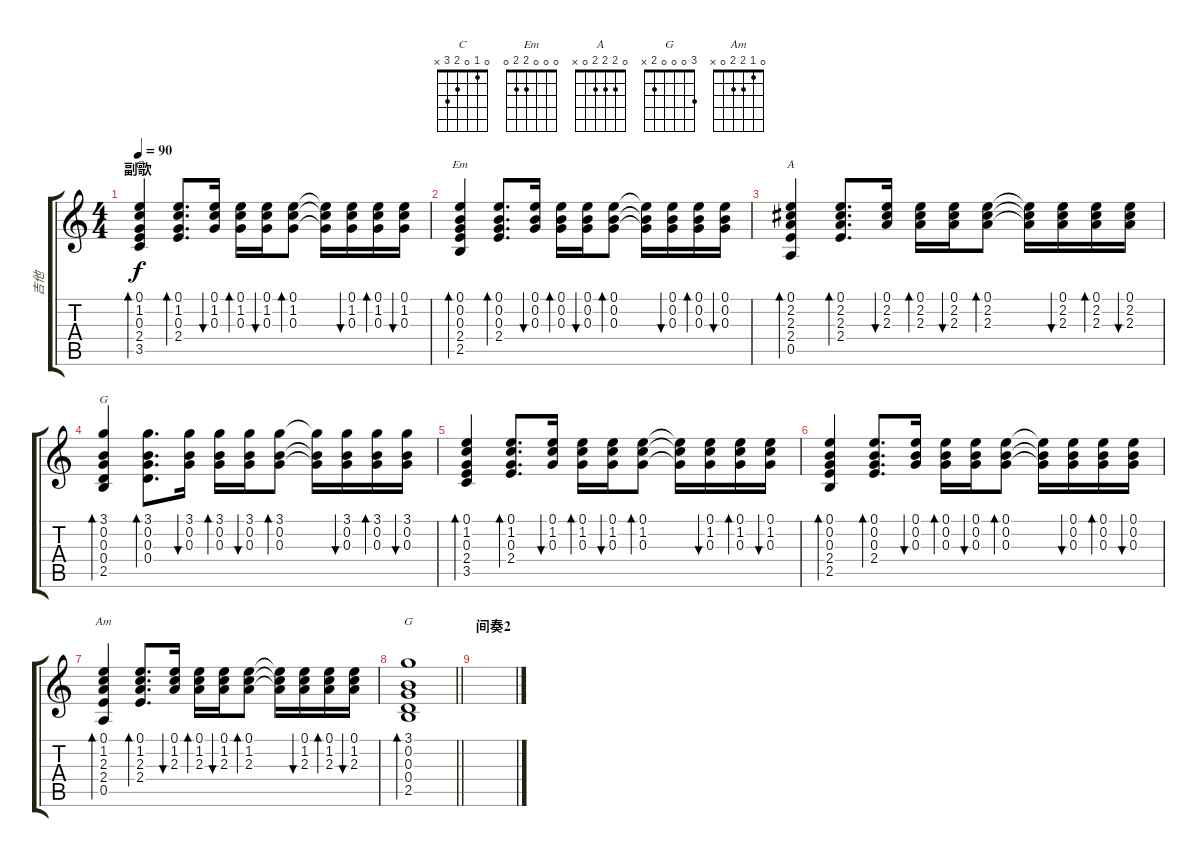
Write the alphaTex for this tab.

\track ("吉他" "吉他") {instrument acousticguitarsteel}
\staff {score tabs}
\tuning (E4 B3 G3 D3 A2 E2) {hide}
\chord ("C" 0 1 0 2 3 x)
\chord ("Em" 0 0 0 2 2 0)
\chord ("A" 0 2 2 2 0 x)
\chord ("G" 3 0 0 0 2 3)
\chord ("Am" 0 1 2 2 0 x)
\chord ("G" 3 0 0 0 2 x)
\ts (4 4)
\section ("" "副歌")
\tempo 90
\clef g2
\ks c
(0.1 1.2 0.3 2.4 3.5).4{bd 30 ch "C" dy f instrument overdrivenguitar} (0.1 1.2 0.3 2.4).8{d bd 30} (0.1 1.2 0.3).16{bu 30} (0.1 1.2 0.3).16{bd 30} (0.1 1.2 0.3).16{bu 30} (0.1 1.2 0.3).8{bd 30} (0.1{t} 1.2{t} 0.3{t}).16 (0.1 1.2 0.3).16{bu 30} (0.1 1.2 0.3).16{bd 30} (0.1 1.2 0.3).16{bu 30} |
(0.1 0.2 0.3 2.4 2.5).4{bd 30 ch "Em"} (0.1 0.2 0.3 2.4).8{d bd 30} (0.1 0.2 0.3).16{bu 30} (0.1 0.2 0.3).16{bd 30} (0.1 0.2 0.3).16{bu 30} (0.1 0.2 0.3).8{bd 30} (0.1{t} 0.2{t} 0.3{t}).16 (0.1 0.2 0.3).16{bu 30} (0.1 0.2 0.3).16{bd 30} (0.1 0.2 0.3).16{bu 30} |
(0.1 2.2 2.3 2.4 0.5).4{bd 30 ch "A"} (0.1 2.2 2.3 2.4).8{d bd 30} (0.1 2.2 2.3).16{bu 30} (0.1 2.2 2.3).16{bd 30} (0.1 2.2 2.3).16{bu 30} (0.1 2.2 2.3).8{bd 30} (0.1{t} 2.2{t} 2.3{t}).16 (0.1 2.2 2.3).16{bu 30} (0.1 2.2 2.3).16{bd 30} (0.1 2.2 2.3).16{bu 30} |
(3.1 0.2 0.3 0.4 2.5).4{bd 30 ch "G"} (3.1 0.2 0.3 0.4).8{d bd 30} (3.1 0.2 0.3).16{bu 30} (3.1 0.2 0.3).16{bd 30} (3.1 0.2 0.3).16{bu 30} (3.1 0.2 0.3).8{bd 30} (3.1{t} 0.2{t} 0.3{t}).16 (3.1 0.2 0.3).16{bu 30} (3.1 0.2 0.3).16{bd 30} (3.1 0.2 0.3).16{bu 30} |
(0.1 1.2 0.3 2.4 3.5).4{bd 30} (0.1 1.2 0.3 2.4).8{d bd 30} (0.1 1.2 0.3).16{bu 30} (0.1 1.2 0.3).16{bd 30} (0.1 1.2 0.3).16{bu 30} (0.1 1.2 0.3).8{bd 30} (0.1{t} 1.2{t} 0.3{t}).16 (0.1 1.2 0.3).16{bu 30} (0.1 1.2 0.3).16{bd 30} (0.1 1.2 0.3).16{bu 30} |
(0.1 0.2 0.3 2.4 2.5).4{bd 30} (0.1 0.2 0.3 2.4).8{d bd 30} (0.1 0.2 0.3).16{bu 30} (0.1 0.2 0.3).16{bd 30} (0.1 0.2 0.3).16{bu 30} (0.1 0.2 0.3).8{bd 30} (0.1{t} 0.2{t} 0.3{t}).16 (0.1 0.2 0.3).16{bu 30} (0.1 0.2 0.3).16{bd 30} (0.1 0.2 0.3).16{bu 30} |
(0.1 1.2 2.3 2.4 0.5).4{bd 30 ch "Am"} (0.1 1.2 2.3 2.4).8{d bd 30} (0.1 1.2 2.3).16{bu 30} (0.1 1.2 2.3).16{bd 30} (0.1 1.2 2.3).16{bu 30} (0.1 1.2 2.3).8{bd 30} (0.1{t} 1.2{t} 2.3{t}).16 (0.1 1.2 2.3).16{bu 30} (0.1 1.2 2.3).16{bd 30} (0.1 1.2 2.3).16{bu 30} |
\barLineRight lightlight
(3.1 0.2 0.3 0.4 2.5).1{bd 480 ch "G"} |
\section ("" "间奏2")
